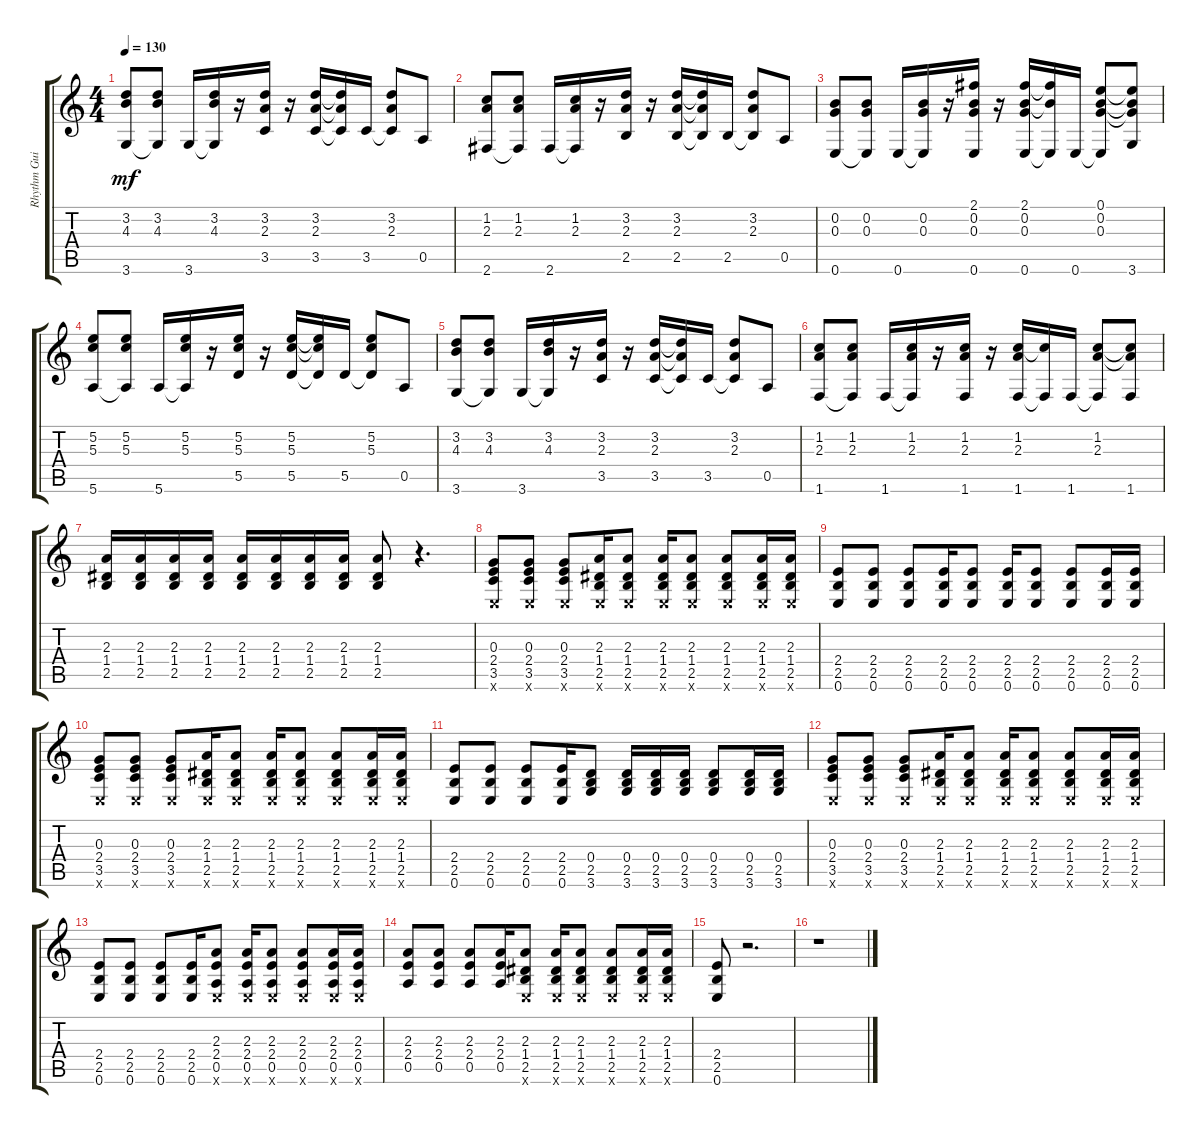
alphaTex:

\track ("Rhythm Guitar" "Rhythm Gui") {instrument acousticguitarnylon}
\staff {score tabs}
\tuning (E4 B3 G3 D3 A2 E2) {hide}
\ts (4 4)
\tempo 130
\clef g2
\ks c
(3.2 4.3 3.6).8{dy mf} (3.2 4.3 3.6{t}).8 3.6.16 (3.2 4.3 3.6{t}).16 r.16 (3.2 2.3 3.5).16 r.16 (3.2 2.3 3.5).16 (3.2{t} 2.3{t} 3.5{t}).16 3.5.16 (3.2 2.3 3.5{t}).8 0.5.8 |
(1.2 2.3 2.6).8 (1.2 2.3 2.6{t}).8 2.6.16 (1.2 2.3 2.6{t}).16 r.16 (3.2 2.3 2.5).16 r.16 (3.2 2.3 2.5).16 (3.2{t} 2.3{t} 2.5{t}).16 2.5.16 (3.2 2.3 2.5{t}).8 0.5.8 |
(0.2 0.3 0.6).8 (0.2 0.3 0.6{t}).8 0.6.16 (0.2 0.3 0.6{t}).16 r.16 (2.1 0.2 0.3 0.6).16 r.16 (2.1 0.2 0.3 0.6).16 (2.1{t} 0.2{t} 0.6{t}).16 0.6.16 (0.1 0.2 0.3 0.6{t}).8 (0.1{t} 0.2{t} 0.3{t} 3.6).8 |
(5.2 5.3 5.6).8 (5.2 5.3 5.6{t}).8 5.6.16 (5.2 5.3 5.6{t}).16 r.16 (5.2 5.3 5.5).16 r.16 (5.2 5.3 5.5).16 (5.2{t} 5.3{t} 5.5{t}).16 5.5.16 (5.2 5.3 5.5{t}).8 0.5.8 |
(3.2 4.3 3.6).8 (3.2 4.3 3.6{t}).8 3.6.16 (3.2 4.3 3.6{t}).16 r.16 (3.2 2.3 3.5).16 r.16 (3.2 2.3 3.5).16 (3.2{t} 2.3{t} 3.5{t}).16 3.5.16 (3.2 2.3 3.5{t}).8 0.5.8 |
(1.2 2.3 1.6).8 (1.2 2.3 1.6{t}).8 1.6.16 (1.2 2.3 1.6{t}).16 r.16 (1.2 2.3 1.6).16 r.16 (1.2 2.3 1.6).16 (1.2{t} 1.6{t}).16 1.6.16 (1.2 2.3 1.6{t}).8 (1.2{t} 2.3{t} 1.6).8 |
(2.3 1.4 2.5).16 (2.3 1.4 2.5).16 (2.3 1.4 2.5).16 (2.3 1.4 2.5).16 (2.3 1.4 2.5).16 (2.3 1.4 2.5).16 (2.3 1.4 2.5).16 (2.3 1.4 2.5).16 (2.3 1.4 2.5).8 r.4{d} |
(0.3 2.4 3.5 0.6{x}).8 (0.3 2.4 3.5 0.6{x}).8 (0.3 2.4 3.5 0.6{x}).8 (2.3 1.4 2.5 0.6{x}).16 (2.3 1.4 2.5 0.6{x}).8 (2.3 1.4 2.5 0.6{x}).16 (2.3 1.4 2.5 0.6{x}).8 (2.3 1.4 2.5 0.6{x}).8 (2.3 1.4 2.5 0.6{x}).16 (2.3 1.4 2.5 0.6{x}).16 |
(2.4 2.5 0.6).8 (2.4 2.5 0.6).8 (2.4 2.5 0.6).8 (2.4 2.5 0.6).16 (2.4 2.5 0.6).8 (2.4 2.5 0.6).16 (2.4 2.5 0.6).8 (2.4 2.5 0.6).8 (2.4 2.5 0.6).16 (2.4 2.5 0.6).16 |
(0.3 2.4 3.5 0.6{x}).8 (0.3 2.4 3.5 0.6{x}).8 (0.3 2.4 3.5 0.6{x}).8 (2.3 1.4 2.5 0.6{x}).16 (2.3 1.4 2.5 0.6{x}).8 (2.3 1.4 2.5 0.6{x}).16 (2.3 1.4 2.5 0.6{x}).8 (2.3 1.4 2.5 0.6{x}).8 (2.3 1.4 2.5 0.6{x}).16 (2.3 1.4 2.5 0.6{x}).16 |
(2.4 2.5 0.6).8 (2.4 2.5 0.6).8 (2.4 2.5 0.6).8 (2.4 2.5 0.6).16 (0.4 2.5 3.6).8 (0.4 2.5 3.6).16 (0.4 2.5 3.6).16 (0.4 2.5 3.6).16 (0.4 2.5 3.6).8 (0.4 2.5 3.6).16 (0.4 2.5 3.6).16 |
(0.3 2.4 3.5 0.6{x}).8 (0.3 2.4 3.5 0.6{x}).8 (0.3 2.4 3.5 0.6{x}).8 (2.3 1.4 2.5 0.6{x}).16 (2.3 1.4 2.5 0.6{x}).8 (2.3 1.4 2.5 0.6{x}).16 (2.3 1.4 2.5 0.6{x}).8 (2.3 1.4 2.5 0.6{x}).8 (2.3 1.4 2.5 0.6{x}).16 (2.3 1.4 2.5 0.6{x}).16 |
(2.4 2.5 0.6).8 (2.4 2.5 0.6).8 (2.4 2.5 0.6).8 (2.4 2.5 0.6).16 (2.3 2.4 0.5 0.6{x}).8 (2.3 2.4 0.5 0.6{x}).16 (2.3 2.4 0.5 0.6{x}).8 (2.3 2.4 0.5 0.6{x}).8 (2.3 2.4 0.5 0.6{x}).16 (2.3 2.4 0.5 0.6{x}).16 |
(2.3 2.4 0.5).8 (2.3 2.4 0.5).8 (2.3 2.4 0.5).8 (2.3 2.4 0.5).16 (2.3 1.4 2.5 0.6{x}).8 (2.3 1.4 2.5 0.6{x}).16 (2.3 1.4 2.5 0.6{x}).8 (2.3 1.4 2.5 0.6{x}).8 (2.3 1.4 2.5 0.6{x}).16 (2.3 1.4 2.5 0.6{x}).16 |
(2.4 2.5 0.6).8 r.2{d} |
r.1
